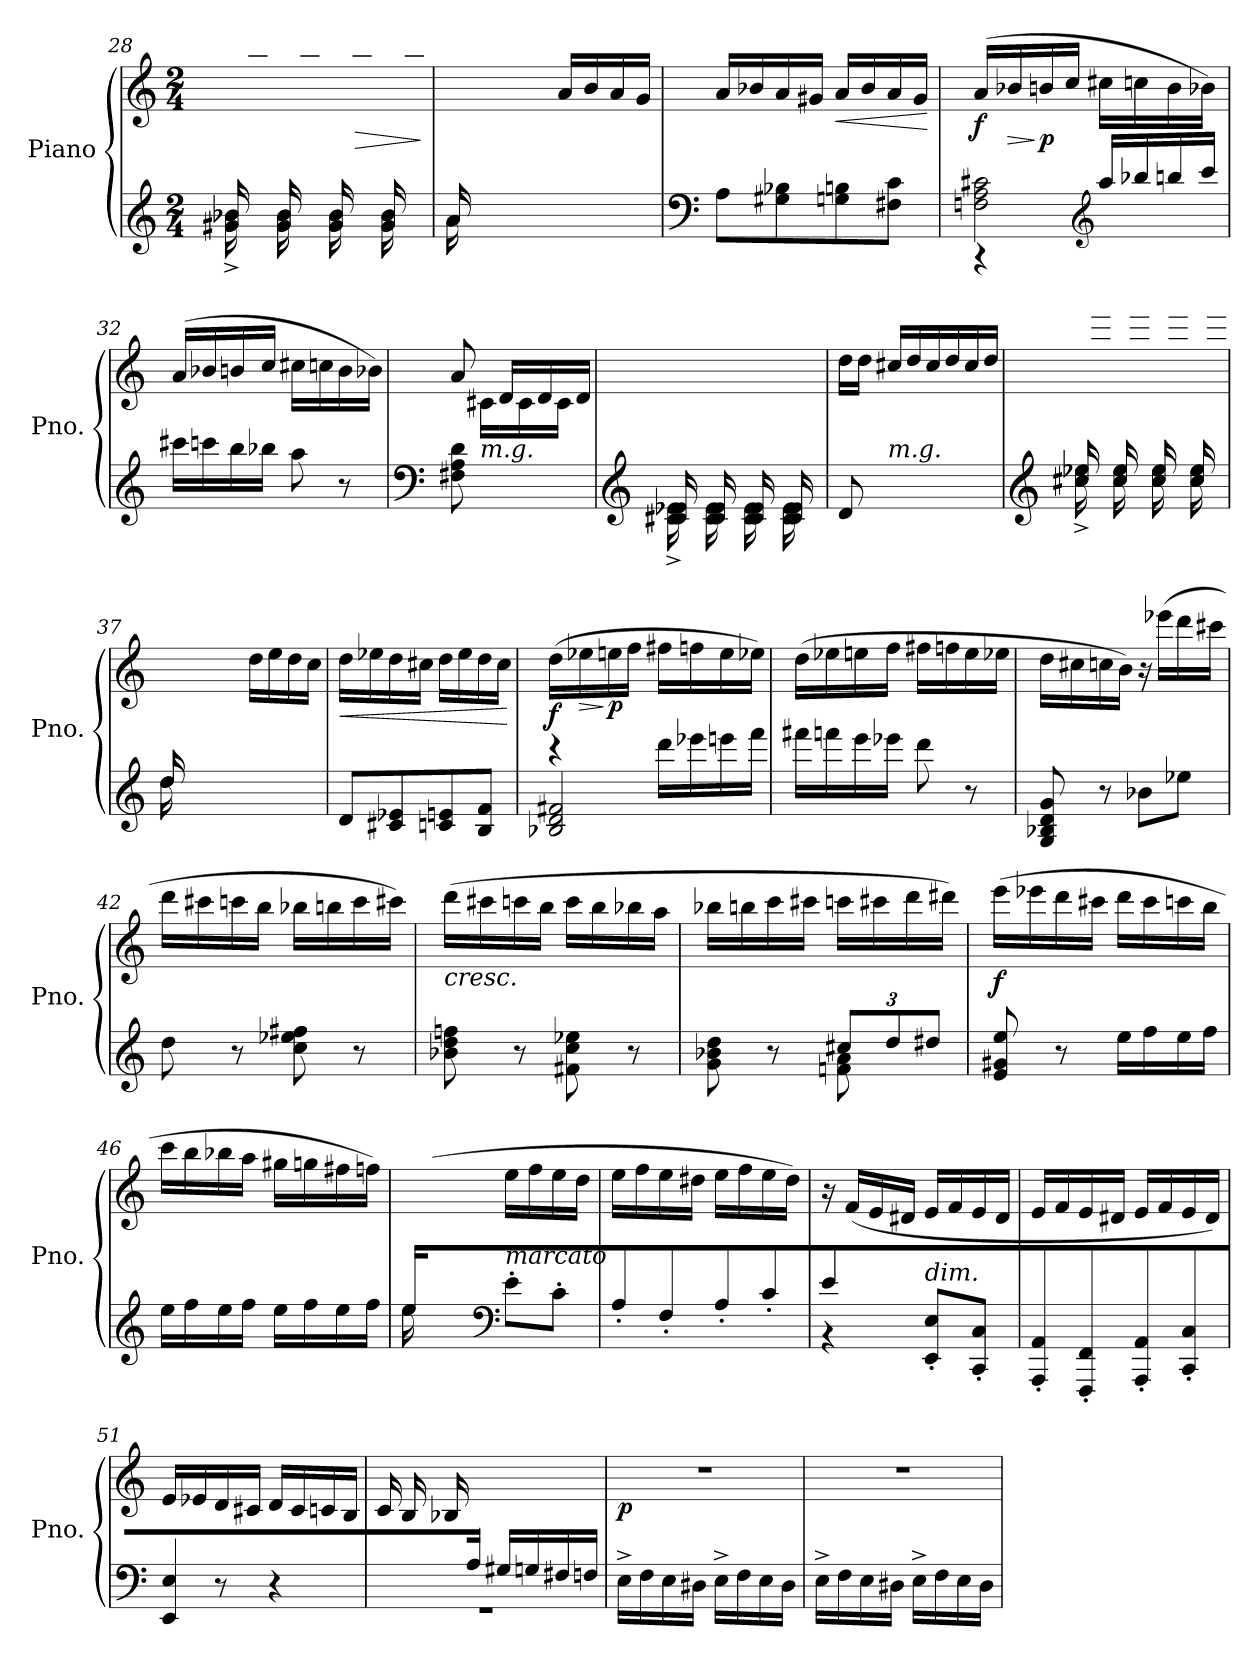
**kern	**kern	**dynam
*part1	*part1	*part1
*staff2	*staff1	*staff1/2
*I"Piano	*	*
*I'Pno.	*	*
*clefG2	*clefG2	*
*k[]	*k[]	*
*M2/4	*M2/4	*
=28	=28	=28
*^	*	*
16g#X/ 16b-X/LL	16g#X^ 16b-X^	16ryy	.
16ryy	16ryy	16a\ 16bb-X\	.
16g#/ 16b-/	16g# 16b-	16ryy	.
16ryy	16ryy	16a\ 16bb-\JJ	.
16g#/ 16b-/LL	16g# 16b-	16ryy	.
!	!	!	!LO:HP:b
16ryy	16ryy	16a\ 16bb-\	>
16g#/ 16b-/	16g# 16b-	16ryy	.
16ryy	16ryy	16a\ 16bb-\JJ	.
*v	*v	*	*
.	.	]
=29	=29	=29
*^	*	*
16a/LL	16a	16ryy	.
4..ryy	16ryy	16b-X\	.
.	8ryy	16a\	.
.	.	16g#X\JJ	.
.	4ryy	16a/LL	.
.	.	16b-/	.
.	.	16a/	.
.	.	16g#/JJ	.
*v	*v	*	*
=30	=30	=30
*clefF4	*	*
8A\L	16a/LL	.
.	16b-X/	.
8G#X\ 8B-X\	16a/	.
.	16g#X/JJ	.
!	!	!LO:HP:b
8Gn\ 8Bn\	16a/LL	<
.	16b-/	.
8F#X\ 8c\J	16a/	.
.	16g#/JJ	.
.	.	[
=31	=31	=31
*^	*	*
!	!	!	!LO:DY:b
4rCC	2Fn\ 2A\ 2c#X\	(>16a/LL	f
!	!	!	!LO:HP:b
.	.	16b-X/	>
!	!	!	!LO:DY:n=1:b
.	.	16bn/	] p
.	.	16cc/JJ	.
*clefG2	*	*	*
16aa/LL	.	16cc#X\LL	.
16bb-X/	.	16ccn\	.
16bbn/	.	16b\	.
16ccc/JJ	.	16b-X\JJ)	.
*v	*v	*	*
=32	=32	=32
16ccc#X\LL	(>16a/LL	.
16cccn\	16b-X/	.
16bb\	16bn/	.
16bb-X\JJ	16cc/JJ	.
8aa\	16cc#X\LL	.
.	16ccn\	.
8r	16b\	.
.	16b-X\JJ)	.
=33	=33	=33
*clefF4	*	*
*	*^	*
8F#X\ 8A\ 8d\	8a/	8ryy	.
!LO:TX:a:i:t=m.g.	!	!	!
16ryy	16rcyy	16c#X\LL	.
16ryy	16d/LL	16ryy	.
16ryy	16rcyy	16c#\	.
16ryy	16d/	16ryy	.
16ryy	16rcyy	16c#\JJ	.
16ryy	16d/JJ	16ryy	.
*	*v	*v	*
=34	=34	=34
*clefG2	*	*
*^	*	*
16c#X/ 16e-X/LL	16c#X^ 16e-X^	16ryy	.
16ryy	16ryy	16d\ 16ee-X\	.
16c#/ 16e-/	16c# 16e-	16ryy	.
16ryy	16ryy	16d\ 16ee-\JJ	.
16c#/ 16e-/LL	16c# 16e-	16ryy	.
16ryy	16ryy	16d\ 16ee-\	.
16c#/ 16e-/	16c# 16e-	16ryy	.
16ryy	16ryy	16d\ 16ee-\JJ	.
*v	*v	*	*
=35	=35	=35
*	*^	*
8d/	16dd\LL	8ryy	.
.	16dd\JJ	.	.
!LO:TX:a:i:t=m.g.	!	!	!
16ryy	16ryy	16cc#X/LL	.
16ryy	16dd/LL	16ryy	.
16ryy	16ryy	16cc#/	.
16ryy	16dd/	16ryy	.
16ryy	16ryy	16cc#/JJ	.
16ryy	16dd/JJ	16ryy	.
*	*v	*v	*
=36	=36	=36
*clefG2	*	*
*^	*	*
16cc#X/ 16ee-X/LL	16cc#X^ 16ee-X^	16ryy	.
16ryy	16ryy	16dd\ 16eee-X\	.
16cc#/ 16ee-/	16cc# 16ee-	16ryy	.
16ryy	16ryy	16dd\ 16eee-\JJ	.
16cc#/ 16ee-/LL	16cc# 16ee-	16ryy	.
16ryy	16ryy	16dd\ 16eee-\	.
16cc#/ 16ee-/	16cc# 16ee-	16ryy	.
16ryy	16ryy	16dd\ 16eee-\JJ	.
=37	=37	=37	=37
16dd/LL	16dd	16ryy	.
4..ryy	16ryy	16ee-X\	.
.	8ryy	16dd\	.
.	.	16cc#X\JJ	.
.	4ryy	16dd\LL	.
.	.	16ee-\	.
.	.	16dd\	.
.	.	16cc#\JJ	.
*v	*v	*	*
=38	=38	=38
!	!	!LO:HP:b
8d/L	16dd\LL	<
.	16ee-X\	.
8c#X/ 8e-X/	16dd\	.
.	16cc#X\JJ	.
8cn/ 8en/	16dd\LL	.
.	16ee-\	.
8B/ 8f/J	16dd\	.
.	16cc#\JJ	.
.	.	[
=39	=39	=39
*^	*	*
!	!	!	!LO:DY:b
4r	2B-X/ 2d/ 2f#X/	(>16dd\LL	f
!	!	!	!LO:HP:b
.	.	16ee-X\	>
!	!	!	!LO:DY:n=1:b
.	.	16een\	] p
.	.	16ff\JJ	.
16ddd\LL	.	16ff#X\LL	.
16eee-X\	.	16ffn\	.
16eeen\	.	16ee\	.
16fff\JJ	.	16ee-X\JJ)	.
*v	*v	*	*
=40	=40	=40
16fff#X\LL	(>16dd\LL	.
16fffn\	16ee-X\	.
16eee\	16een\	.
16eee-X\JJ	16ff\JJ	.
8ddd\	16ff#X\LL	.
.	16ffn\	.
8r	16ee\	.
.	16ee-X\JJ	.
=41	=41	=41
8G/ 8B-X/ 8d/ 8g/	16dd\LL	.
.	16cc#X\	.
8r	16ccn\	.
.	16b\JJ)	.
8b-X\L	16r	.
.	(>16eee-X\LL	.
8ee-X\J	16ddd\	.
.	16ccc#X\JJ	.
=42	=42	=42
8dd\	16ddd\LL	.
.	16ccc#X\	.
8r	16cccn\	.
.	16bb\JJ	.
8cc\ 8ee-X\ 8ff#X\	16bb-X\LL	.
.	16bbn\	.
8r	16ccc\	.
.	16ccc#X\JJ)	.
=43	=43	=43
!	!LO:TX:b:i:t=cresc.	!
8b-X\ 8dd\ 8ffn\	(>16ddd\LL	.
.	16ccc#X\	.
8r	16cccn\	.
.	16bb\JJ	.
8f#X\ 8cc\ 8ee-X\	16ccc\LL	.
.	16bb\	.
8r	16bb-X\	.
.	16aa\JJ	.
=44	=44	=44
*^	*	*
8g\ 8b-X\ 8dd\	4ryy	16bb-X\LL	.
.	.	16bbn\	.
8r	.	16ccc\	.
.	.	16ccc#X\JJ	.
*Xbrackettup	*	*	*
12cc#X/L	8fn\ 8a\	16cccn\LL	.
.	.	16ccc#X\	.
12dd/	.	.	.
.	8ryy	16ddd\	.
12dd#X/J	.	.	.
.	.	16ddd#X\JJ)	.
*v	*v	*	*
=45	=45	=45
!	!	!LO:DY:b
8e/ 8g#X/ 8ee/	(>16eee\LL	f
.	16eee-X\	.
8r	16ddd\	.
.	16ccc#X\JJ	.
16ee\LL	16ddd\LL	.
16ff\	16ccc#\	.
16ee\	16cccn\	.
16ff\JJ	16bb\JJ	.
=46	=46	=46
16ee\LL	16ccc\LL	.
16ff\	16bb\	.
16ee\	16bb-X\	.
16ff\JJ	16aa\JJ	.
16ee\LL	16gg#X\LL	.
16ff\	16ggn\	.
16ee\	16ff#X\	.
16ff\JJ	16ffn\JJ)	.
=47	=47	=47
*^	*	*
16ee/LL	16ee	16ryy	.
4..ryy	16ryy	(>16ff\	.
.	8ryy	16ee\	.
.	.	16dd#X\JJ	.
*clefF4	*	*	*
!	!LO:TX:a:i:t=marcato	!	!
.	8e'\L	16ee\LL	.
.	.	16ff\	.
.	8c'\J	16ee\	.
.	.	16dd#\JJ	.
*v	*v	*	*
=48	=48	=48
8A'\L	16ee\LL	.
.	16ff\	.
8F'\J	16ee\	.
.	16dd#X\JJ	.
8A'\L	16ee\LL	.
.	16ff\	.
8c'\J	16ee\	.
.	16dd#\JJ)	.
=49	=49	=49
!LO:N:head=open	!	!
*^	*	*
4e/	4r	16r	.
.	.	(<16f/LL	.
.	.	16e/	.
.	.	16d#X/JJ	.
!LO:TX:a:i:t=dim.	!	!	!
4ryy	8EE/' 8E/'L	16e/LL	.
.	.	16f/	.
.	8CC/' 8C/'J	16e/	.
.	.	16d#/JJ	.
*v	*v	*	*
=50	=50	=50
8AAA/' 8AA/'L	16e/LL	.
.	16f/	.
8FFF/' 8FF/'J	16e/	.
.	16d#X/JJ	.
8AAA/' 8AA/'L	16e/LL	.
.	16f/	.
8CC/' 8C/'J	16e/	.
.	16d#/JJ)	.
=51	=51	=51
8EE/ 8E/	(>16e/LL	.
.	16e-X/	.
8r	16d/	.
.	16c#X/JJ	.
4r	16d/LL	.
.	16c#/	.
.	16cn/	.
.	16B/JJ	.
=52	=52	=52
*^	*	*
8.ryy	2rGG	16c/LL	.
.	.	16B/	.
.	.	16B-X/	.
16A/JJ	.	4ryy	.
16G#X/LL	.	.	.
16Gn/	.	.	.
16F#X/	.	.	.
16Fn/JJ)	.	16ryy	.
*v	*v	*	*
=53	=53	=53
!	!	!LO:DY:b
16E^\LL	2r	p
16F\	.	.
16E\	.	.
16D#X\JJ	.	.
16E^\LL	.	.
16F\	.	.
16E\	.	.
16D#\JJ	.	.
=54	=54	=54
16E^\LL	2r	.
16F\	.	.
16E\	.	.
16D#X\JJ	.	.
16E^\LL	.	.
16F\	.	.
16E\	.	.
16D#\JJ	.	.
=	=	=
*-	*-	*-
